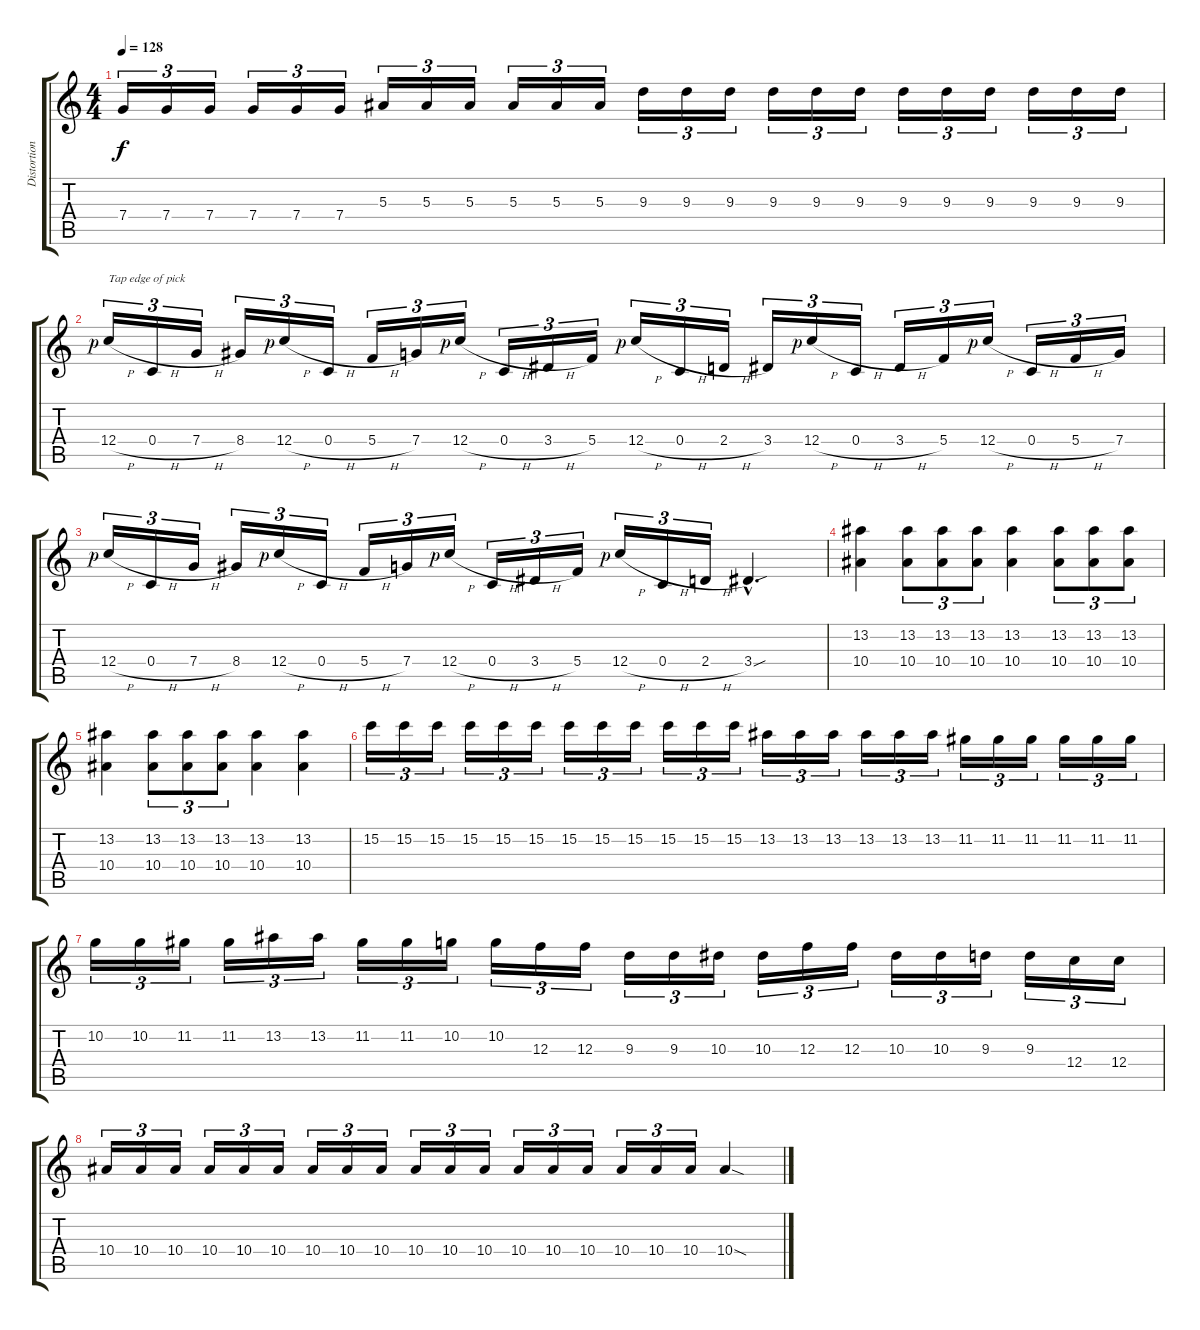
\track ("Distortion Guitar 1" "Distortion") {instrument distortionguitar}
\staff {score tabs}
\tuning (D4 A3 F3 C3 G2 D2) {hide}
\ts (4 4)
\tempo 128
\clef g2
\ks c
7.4.16{tu (3 2) dy f} 7.4.16{tu (3 2)} 7.4.16{tu (3 2)} 7.4.16{tu (3 2)} 7.4.16{tu (3 2)} 7.4.16{tu (3 2)} 5.3.16{tu (3 2)} 5.3.16{tu (3 2)} 5.3.16{tu (3 2)} 5.3.16{tu (3 2)} 5.3.16{tu (3 2)} 5.3.16{tu (3 2)} 9.3.16{tu (3 2)} 9.3.16{tu (3 2)} 9.3.16{tu (3 2)} 9.3.16{tu (3 2)} 9.3.16{tu (3 2)} 9.3.16{tu (3 2)} 9.3.16{tu (3 2)} 9.3.16{tu (3 2)} 9.3.16{tu (3 2)} 9.3.16{tu (3 2)} 9.3.16{tu (3 2)} 9.3.16{tu (3 2)} |
12.4{h rf 1}.16{tu (3 2) txt "Tap edge of pick"} 0.4{h}.16{tu (3 2) volume 12} 7.4{h}.16{tu (3 2) volume 16} 8.4.16{tu (3 2)} 12.4{h rf 1}.16{tu (3 2)} 0.4{h}.16{tu (3 2) volume 12} 5.4{h}.16{tu (3 2) volume 16} 7.4.16{tu (3 2)} 12.4{h rf 1}.16{tu (3 2)} 0.4{h}.16{tu (3 2) volume 12} 3.4{h}.16{tu (3 2) volume 16} 5.4.16{tu (3 2)} 12.4{h rf 1}.16{tu (3 2)} 0.4{h}.16{tu (3 2) volume 12} 2.4{h}.16{tu (3 2) volume 16} 3.4.16{tu (3 2)} 12.4{h rf 1}.16{tu (3 2)} 0.4{h}.16{tu (3 2) volume 12} 3.4{h}.16{tu (3 2) volume 16} 5.4.16{tu (3 2)} 12.4{h rf 1}.16{tu (3 2)} 0.4{h}.16{tu (3 2) volume 12} 5.4{h}.16{tu (3 2) volume 16} 7.4.16{tu (3 2)} |
12.4{h rf 1}.16{tu (3 2)} 0.4{h}.16{tu (3 2) volume 12} 7.4{h}.16{tu (3 2) volume 16} 8.4.16{tu (3 2)} 12.4{h rf 1}.16{tu (3 2)} 0.4{h}.16{tu (3 2) volume 12} 5.4{h}.16{tu (3 2) volume 16} 7.4.16{tu (3 2)} 12.4{h rf 1}.16{tu (3 2)} 0.4{h}.16{tu (3 2) volume 12} 3.4{h}.16{tu (3 2) volume 16} 5.4.16{tu (3 2)} 12.4{h rf 1}.16{tu (3 2)} 0.4{h}.16{tu (3 2) volume 12} 2.4{h}.16{tu (3 2) volume 16} 3.4{sou hac}.4{d} |
(13.2 10.4).4 (13.2 10.4).8{tu (3 2)} (13.2 10.4).8{tu (3 2)} (13.2 10.4).8{tu (3 2)} (13.2 10.4).4 (13.2 10.4).8{tu (3 2)} (13.2 10.4).8{tu (3 2)} (13.2 10.4).8{tu (3 2)} |
(13.2 10.4).4 (13.2 10.4).8{tu (3 2)} (13.2 10.4).8{tu (3 2)} (13.2 10.4).8{tu (3 2)} (13.2 10.4).4 (13.2 10.4).4 |
15.2.16{tu (3 2)} 15.2.16{tu (3 2)} 15.2.16{tu (3 2)} 15.2.16{tu (3 2)} 15.2.16{tu (3 2)} 15.2.16{tu (3 2)} 15.2.16{tu (3 2)} 15.2.16{tu (3 2)} 15.2.16{tu (3 2)} 15.2.16{tu (3 2)} 15.2.16{tu (3 2)} 15.2.16{tu (3 2)} 13.2.16{tu (3 2)} 13.2.16{tu (3 2)} 13.2.16{tu (3 2)} 13.2.16{tu (3 2)} 13.2.16{tu (3 2)} 13.2.16{tu (3 2)} 11.2.16{tu (3 2)} 11.2.16{tu (3 2)} 11.2.16{tu (3 2)} 11.2.16{tu (3 2)} 11.2.16{tu (3 2)} 11.2.16{tu (3 2)} |
10.2.16{tu (3 2)} 10.2.16{tu (3 2)} 11.2.16{tu (3 2)} 11.2.16{tu (3 2)} 13.2.16{tu (3 2)} 13.2.16{tu (3 2)} 11.2.16{tu (3 2)} 11.2.16{tu (3 2)} 10.2.16{tu (3 2)} 10.2.16{tu (3 2)} 12.3.16{tu (3 2)} 12.3.16{tu (3 2)} 9.3.16{tu (3 2)} 9.3.16{tu (3 2)} 10.3.16{tu (3 2)} 10.3.16{tu (3 2)} 12.3.16{tu (3 2)} 12.3.16{tu (3 2)} 10.3.16{tu (3 2)} 10.3.16{tu (3 2)} 9.3.16{tu (3 2)} 9.3.16{tu (3 2)} 12.4.16{tu (3 2)} 12.4.16{tu (3 2)} |
10.4.16{tu (3 2)} 10.4.16{tu (3 2)} 10.4.16{tu (3 2)} 10.4.16{tu (3 2)} 10.4.16{tu (3 2)} 10.4.16{tu (3 2)} 10.4.16{tu (3 2)} 10.4.16{tu (3 2)} 10.4.16{tu (3 2)} 10.4.16{tu (3 2)} 10.4.16{tu (3 2)} 10.4.16{tu (3 2)} 10.4.16{tu (3 2)} 10.4.16{tu (3 2)} 10.4.16{tu (3 2)} 10.4.16{tu (3 2)} 10.4.16{tu (3 2)} 10.4.16{tu (3 2)} 10.4{sod}.4
